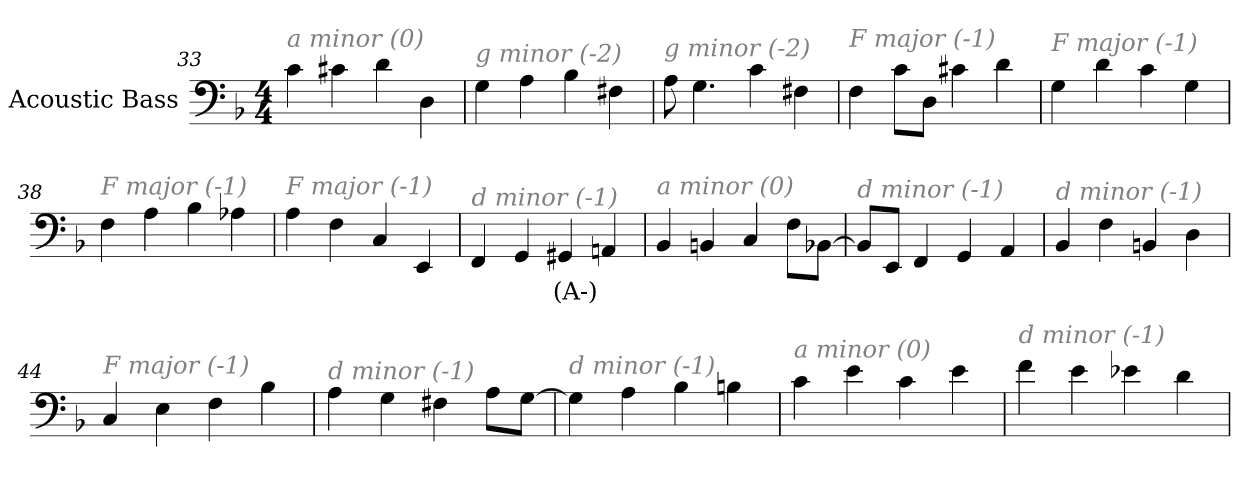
**kern	**text
*part1	*part1
*staff1	*staff1
*I"Acoustic Bass	*
*clefF4	*
*ITrd7c12	*
*k[b-]	*
*F:	*
*M4/4	*
=33	=33
!LO:TX:i:color=#808080:t=a minor (0)	!
4C	.
4C#X	.
4D	.
4DD	.
=34	=34
!LO:TX:i:color=#808080:t=g minor (-2)	!
4GG	.
4AA	.
4BB-	.
4FF#X	.
=35	=35
!LO:TX:i:color=#808080:t=g minor (-2)	!
8AA	.
4.GG	.
4C	.
4FF#X	.
=36	=36
!LO:TX:i:color=#808080:t=F major (-1)	!
4FF	.
8CL	.
8DDJ	.
4C#X	.
4D	.
=37	=37
!LO:TX:i:color=#808080:t=F major (-1)	!
4GG	.
4D	.
4C	.
4GG	.
=38	=38
!LO:TX:i:color=#808080:t=F major (-1)	!
4FF	.
4AA	.
4BB-	.
4AA-X	.
=39	=39
!LO:TX:i:color=#808080:t=F major (-1)	!
4AA	.
4FF	.
4CC	.
4EEE	.
=40	=40
!LO:TX:i:color=#808080:t=d minor (-1)	!
4FFF	.
4GGG	.
4GGG#Xi	(A-)
4AAAn	.
=41	=41
!LO:TX:i:color=#808080:t=a minor (0)	!
4BBB-	.
4BBBn	.
4CC	.
8FFL	.
[8BBB-XJ	.
=42	=42
!LO:TX:i:color=#808080:t=d minor (-1)	!
8BBB-L]	.
8EEEJ	.
4FFF	.
4GGG	.
4AAA	.
=43	=43
!LO:TX:i:color=#808080:t=d minor (-1)	!
4BBB-	.
4FF	.
4BBBn	.
4DD	.
=44	=44
!LO:TX:i:color=#808080:t=F major (-1)	!
4CC	.
4EE	.
4FF	.
4BB-	.
=45	=45
!LO:TX:i:color=#808080:t=d minor (-1)	!
4AA	.
4GG	.
4FF#X	.
8AAL	.
[8GGJ	.
=46	=46
!LO:TX:i:color=#808080:t=d minor (-1)	!
4GG]	.
4AA	.
4BB-	.
4BBn	.
=47	=47
!LO:TX:i:color=#808080:t=a minor (0)	!
4C	.
4E	.
4C	.
4E	.
=48	=48
!LO:TX:i:color=#808080:t=d minor (-1)	!
4F	.
4E	.
4E-X	.
4D	.
=	=
*-	*-
